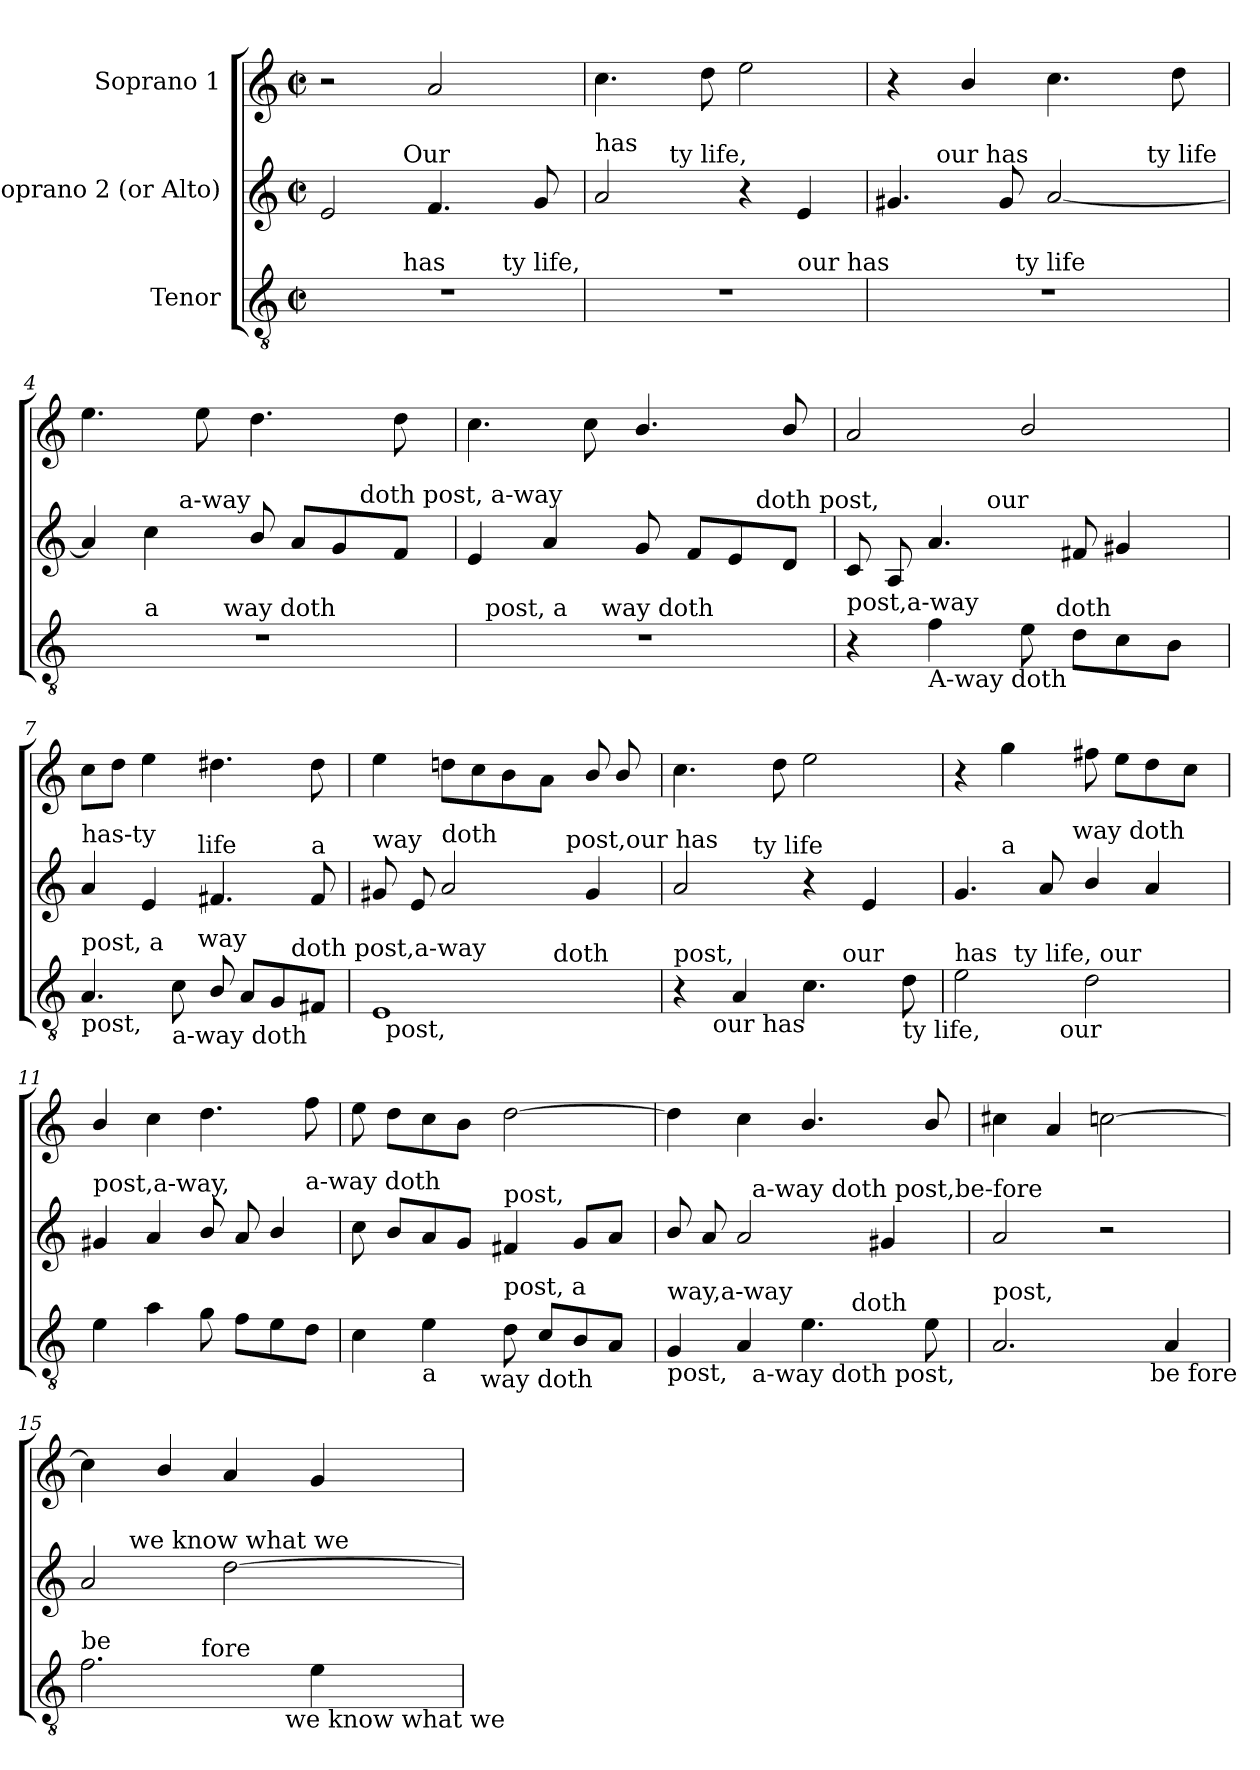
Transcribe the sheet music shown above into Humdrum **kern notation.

**kern	**kern	**kern
*part3	*part2	*part1
*staff3	*staff2	*staff1
*I"Tenor	*I"Soprano 2 (or Alto)	*I"Soprano 1
*clefGv2	*clefG2	*clefG2
*k[]	*k[]	*k[]
*C:	*C:	*C:
*M2/2	*M2/2	*M2/2
*met(c|)	*met(c|)	*met(c|)
=1	=1	=1
!LO:TX:a:t=Our	!	!
*^	*^	*
*	*^	*	*	*
1r	4..ryy	2ryy	2e/	4..ryy	2r
!	!	!	!	!LO:TX:a:t=Our	!
!	!LO:TX:a:t=has	!	!	!	!
.	2ryy	.	.	2ryy	.
.	.	4ryy	4.f/	.	2a/
.	.	32ryy	.	.	.
!	!	!LO:TX:a:t=ty life,	!	!	!
.	.	8..ryy	.	.	.
.	.	.	8g/	.	.
.	16ryy	.	.	16ryy	.
=2	=2	=2	=2	=2	=2
!	!	!	!LO:TX:a:t=has	!	!
*	*v	*v	*	*	*
1r	2.ryy	2a/	4ryy	4.cc\
.	.	.	32ryy	.
!	!	!	!LO:TX:a:t=ty life,	!
.	.	.	2ryy	.
.	.	.	.	8dd\
.	.	4r	.	2ee\
!	!LO:TX:a:t=our has	!	!	!
.	4ryy	4e/	.	.
.	.	.	8..ryy	.
=3	=3	=3	=3	=3
*	*	*	*^	*
1r	4ryy	4.g#X/	8.ryy	2ryy	4r
!	!	!	!LO:TX:a:t=our has	!	!
.	.	.	2ryy	.	.
.	8ryy	.	.	.	4b/
.	32ryy	8g#/	.	.	.
!	!LO:TX:a:t=ty life	!	!	!	!
.	2ryy	.	.	.	.
.	.	[<2a/	.	4ryy	4.cc\
.	.	.	4ryy	.	.
.	.	.	.	16ryy	.
!	!	!	!	!LO:TX:a:t=ty life	!
.	.	.	.	8.ryy	.
.	.	.	.	.	8dd\
.	16.ryy	.	.	.	.
.	.	.	16ryy	.	.
=4	=4	=4	=4	=4	=4
*	*^	*	*	*	*
1r	4ryy	4..ryy	4a/]	4ryy	2ryy	4.ee\
!	!LO:TX:a:t=a	!	!	!	!	!
.	2.ryy	.	4cc\	16.ryy	.	.
!	!	!	!	!LO:TX:a:t=a-way	!	!
.	.	.	.	2ryy	.	.
.	.	.	.	.	.	8ee\
!	!	!LO:TX:a:t=way doth	!	!	!	!
.	.	2ryy	.	.	.	.
.	.	.	8b/	.	4ryy	4.dd\
.	.	.	8a/L	.	.	.
.	.	.	8g/	.	16ryy	.
!	!	!	!	!	!LO:TX:a:t=doth post, a-way	!
.	.	.	.	.	8.ryy	.
.	.	.	.	8ryy	.	.
.	.	.	8f/J	.	.	8dd\
.	.	16ryy	.	.	.	.
.	.	.	.	32ryy	.	.
*	*	*	*	*v	*v	*
=5	=5	=5	=5	=5	=5
1r	32ryy	4ryy	4e/	2ryy	4.cc\
!	!LO:TX:a:t=post, a	!	!	!	!
.	2ryy	.	.	.	.
.	.	8ryy	4a/	.	.
.	.	32ryy	.	.	8cc\
!	!	!LO:TX:a:t=way doth	!	!	!
.	.	2ryy	.	.	.
.	.	.	8g/	4ryy	4.b/
.	4...ryy	.	.	.	.
.	.	.	8f/L	.	.
.	.	.	8e/	16ryy	.
!	!	!	!	!LO:TX:a:t=doth post,	!
.	.	.	.	8.ryy	.
.	.	.	8d/J	.	8b/
.	.	16.ryy	.	.	.
=6	=6	=6	=6	=6	=6
!LO:TX:a:t=post,a-way	!	!	!	!	!
*	*v	*v	*	*	*
4r	2ryy	8c/	4ryy	2a/
.	.	8A/	.	.
!LO:TX:b:t=A-way doth	!	!	!	!
4f\	.	4.a/	8ryy	.
.	.	.	32ryy	.
!	!	!	!LO:TX:a:t=our	!
.	.	.	2ryy	.
8e\	16.ryy	.	.	2b/
!	!LO:TX:a:t=doth	!	!	!
.	4ryy	.	.	.
8d\L	.	8f#X/	.	.
8c\	.	4g#X/	.	.
.	8ryy	.	.	.
8B\J	.	.	.	.
.	.	.	16.ryy	.
.	32ryy	.	.	.
!!LO:LB:g=z
=7	=7	=7	=7	=7
!	!	!LO:TX:a:t=has-ty	!	!
!LO:TX:b:t=post,	!	!	!	!
!LO:TX:a:t=post, a	!	!	!	!
*	*^	*	*	*
4.A/	4...ryy	2ryy	4a/	4...ryy	8cc\L
.	.	.	.	.	8dd\J
.	.	.	4e/	.	4ee\
!LO:TX:b:t=a-way doth	!	!	!	!	!
8c\	.	.	.	.	.
!	!	!	!	!LO:TX:a:t=life	!
!	!LO:TX:a:t=way	!	!	!	!
.	2ryy	.	.	2ryy	.
8B/	.	4ryy	4.f#X/	.	4.dd#X\
8A/L	.	.	.	.	.
8G/	.	16ryy	.	.	.
!	!	!LO:TX:a:t=doth post,a-way	!	!	!
.	.	8.ryy	.	.	.
!	!	!	!LO:TX:a:t=a	!	!
8F#X/J	.	.	8f#/	.	8dd#\
.	32ryy	.	.	32ryy	.
=8	=8	=8	=8	=8	=8
!	!	!	!LO:TX:a:t=way	!	!
1E	32ryy	2ryy	8g#X/	2ryy	4ee\
!	!LO:TX:b:t=post,	!	!	!	!
.	2ryy	.	.	.	.
.	.	.	8e/	.	.
!	!	!	!LO:TX:a:t=doth	!	!
.	.	.	2a/	.	8ddn\L
.	.	.	.	.	8cc\
.	.	8ryy	.	8.ryy	8b\
.	4...ryy	.	.	.	.
.	.	32ryy	.	.	8a\J
!	!	!LO:TX:a:t=doth	!	!	!
.	.	4ryy	.	.	.
!	!	!	!	!LO:TX:a:t=post,our has	!
.	.	.	.	4ryy	.
.	.	.	4g#/	.	8b/
.	.	.	.	.	8b/
.	.	16.ryy	.	.	.
.	.	.	.	16ryy	.
=9	=9	=9	=9	=9	=9
!LO:TX:a:t=post,	!	!	!	!	!
*	*v	*v	*	*	*
4r	8.ryy	2a/	4ryy	4.cc\
!	!LO:TX:b:t=our has	!	!	!
.	2ryy	.	.	.
4A/	.	.	16ryy	.
!	!	!	!LO:TX:a:t=ty life	!
.	.	.	2ryy	.
.	.	.	.	8dd\
4.c\	.	4r	.	2ee\
!	!LO:TX:a:t=our	!	!	!
.	4ryy	.	.	.
.	.	4e/	.	.
.	.	.	8.ryy	.
!LO:TX:b:t=ty life,	!	!	!	!
8d\	.	.	.	.
.	16ryy	.	.	.
=10	=10	=10	=10	=10
!LO:TX:a:t=has	!	!	!	!
*	*^	*	*^	*
2e\	4ryy	4..ryy	4.g/	4ryy	4...ryy	4r
!	!	!	!	!LO:TX:a:t=a	!	!
.	32ryy	.	.	2.ryy	.	4gg\
!	!LO:TX:a:t=ty life, our	!	!	!	!	!
.	2ryy	.	.	.	.	.
.	.	.	8a/	.	.	.
!	!	!LO:TX:b:t=our	!	!	!	!
.	.	2ryy	.	.	.	.
!	!	!	!	!	!LO:TX:a:t=way doth	!
.	.	.	.	.	2ryy	.
2d\	.	.	4b/	.	.	8ff#X\
.	.	.	.	.	.	8ee\L
.	.	.	4a/	.	.	8dd\
.	8..ryy	.	.	.	.	.
.	.	.	.	.	.	8cc\J
.	.	16ryy	.	.	.	.
.	.	.	.	.	32ryy	.
=11	=11	=11	=11	=11	=11	=11
!	!	!	!LO:TX:a:t=post,a-way,	!	!	!
!LO:TX:b:t=life a-way doth	!	!	!	!	!	!
!LO:TX:a:t=life, a-way,a	!	!	!	!	!	!
*v	*v	*v	*	*	*	*
*	*	*v	*v	*
4e\	4g#X/	2..ryy	4b/
4a\	4a/	.	4cc\
8g\	8b/	.	4.dd\
8f\L	8a/	.	.
8e\	4b/	.	.
!	!	!LO:TX:a:t=a-way doth	!
8d\J	.	8ryy	8ff\
=12	=12	=12	=12
!LO:TX:b:t=post,	!	!	!
!LO:TX:a:t=way doth	!	!	!
*^	*v	*v	*
4c\	4..ryy	8cc\	8ee\
.	.	8b/L	8dd\L
!LO:TX:b:t=a	!	!	!
4e\	.	8a/	8cc\
.	.	8g/J	8b\J
!	!LO:TX:b:t=way doth	!	!
.	2ryy	.	.
!	!	!LO:TX:a:t=post,	!
!LO:TX:a:t=post, a	!	!	!
8d\	.	4f#X/	[<2dd\
8c/L	.	.	.
8B/	.	8g/L	.
8A/J	.	8a/J	.
.	16ryy	.	.
!!LO:LB:g=z
=13	=13	=13	=13
!LO:TX:b:t=post,	!	!	!
!LO:TX:a:t=way,a-way	!	!	!
*	*^	*^	*
4G/	4ryy	2ryy	8b/	4ryy	4dd\]
.	.	.	8a/	.	.
4A/	32ryy	.	2a/	32ryy	4cc\
!	!	!	!	!LO:TX:a:t=a-way doth post,be-fore	!
!	!LO:TX:b:t=a-way doth post,	!	!	!	!
.	2ryy	.	.	2ryy	.
4.e\	.	8ryy	.	.	4.b/
.	.	32ryy	.	.	.
!	!	!LO:TX:a:t=doth	!	!	!
.	.	4ryy	.	.	.
.	.	.	4g#X/	.	.
.	8..ryy	.	.	8..ryy	.
8e\	.	.	.	.	8b/
.	.	16.ryy	.	.	.
=14	=14	=14	=14	=14	=14
!LO:TX:a:t=post,	!	!	!	!	!
*	*v	*v	*	*	*
*	*	*v	*v	*
2.A/	2ryy	2a/	4cc#X\
.	.	.	4a/
.	8..ryy	2r	[>2ccn\
!	!LO:TX:b:t=be fore	!	!
.	4ryy	.	.
4A/	.	.	.
.	32ryy	.	.
=15	=15	=15	=15
!LO:TX:a:t=be	!	!	!
*	*^	*^	*
2.f\	4..ryy	2ryy	2a/	8ryy	4cc\]
.	.	.	.	32ryy	.
!	!	!	!	!LO:TX:a:t=we know what we	!
.	.	.	.	2ryy	.
.	.	.	.	.	4b/
!	!LO:TX:a:t=fore	!	!	!	!
.	2ryy	.	.	.	.
.	.	8..ryy	[>2dd\	.	4a/
.	.	.	.	4ryy	.
!	!	!LO:TX:b:t=we know what we	!	!	!
.	.	4ryy	.	.	.
4e\	.	.	.	.	4g/
.	.	.	.	16.ryy	.
.	16ryy	.	.	.	.
.	.	32ryy	.	.	.
*v	*v	*v	*	*	*
*	*v	*v	*
=	=	=
*-	*-	*-
